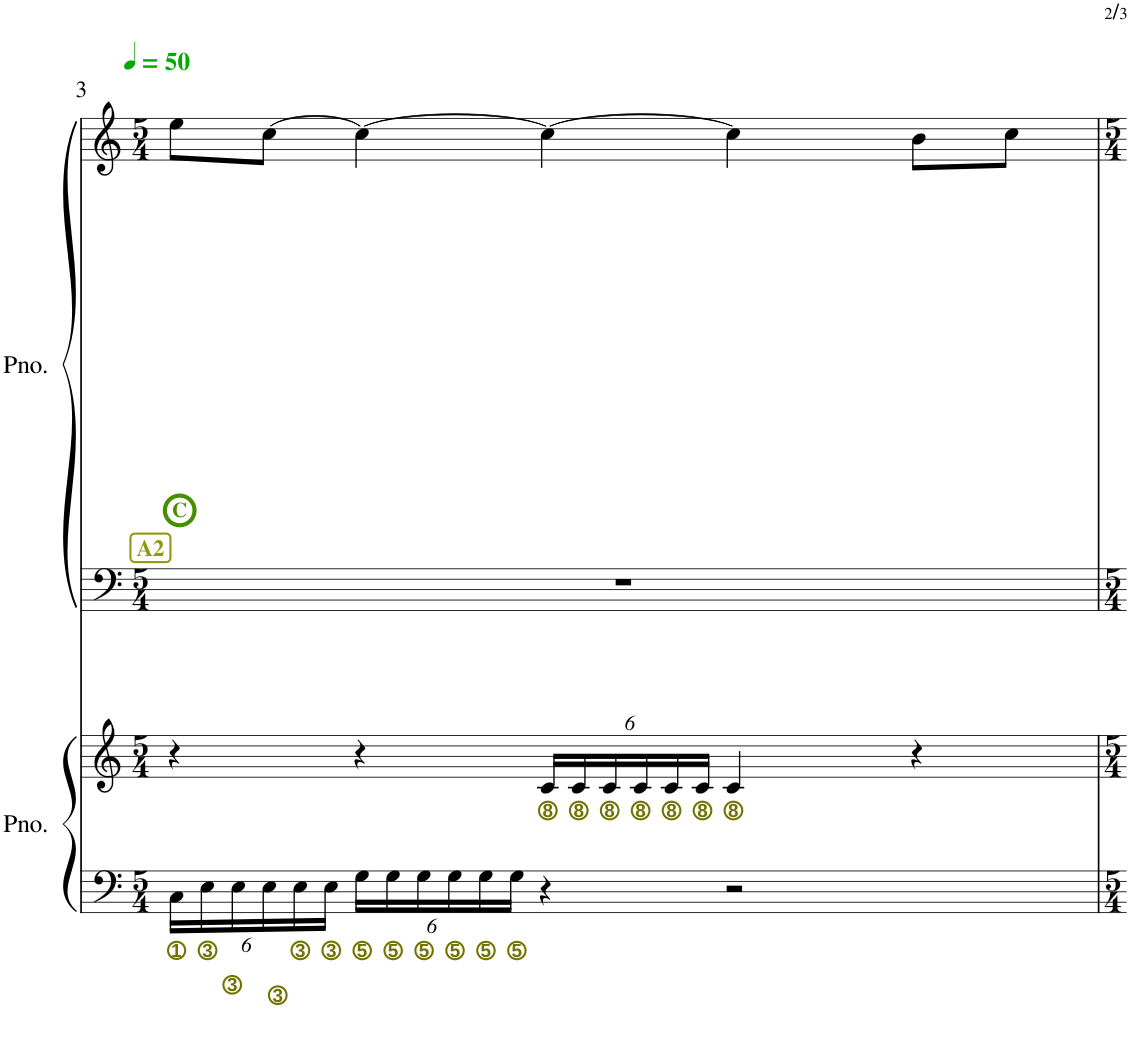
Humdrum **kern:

**kern	**text	**kern	**text	**kern	**kern
*part2	*part2	*part2	*part2	*part1	*part1
*staff4	*staff4	*staff3	*staff3	*staff2	*staff1
*I"ピアノ	*	*	*	*I"ピアノ	*
!!LO:PB:g=z
*clefF4	*	*clefG2	*	*clefF4	*clefG2
*k[]	*	*k[]	*	*k[]	*k[]
*M5/4	*	*M5/4	*	*M5/4	*M5/4
*MM50	*	*MM50	*	*MM50	*MM50
*Xbrackettup	*	*	*	*	*
!!LO:REH:place=s1:b:B:cj:color=#91980E:fs=11:t=A2
=3	=3	=3	=3	=3	=3
!	!	!	!	!	!LO:TX:b:B:color=#478E00:t=C
!	!LO:LY:b:color=#727200	!	!	!	!
24C\LL	1	4r	.	4%5r	8ee\L
!	!LO:LY:b:color=#727200	!	!	!	!
24E\	3	.	.	.	.
!	!LO:LY:b:color=#727200	!	!	!	!
24E\	3	.	.	.	.
!	!LO:LY:b:color=#727200	!	!	!	!
24E\	3	.	.	.	[8cc\J
!	!LO:LY:b:color=#727200	!	!	!	!
24E\	3	.	.	.	.
!	!LO:LY:b:color=#727200	!	!	!	!
24E\JJ	3	.	.	.	.
!	!LO:LY:b:color=#727200	!	!	!	!
24G\LL	5	4r	.	.	4cc\_
!	!LO:LY:b:color=#727200	!	!	!	!
24G\	5	.	.	.	.
!	!LO:LY:b:color=#727200	!	!	!	!
24G\	5	.	.	.	.
!	!LO:LY:b:color=#727200	!	!	!	!
24G\	5	.	.	.	.
!	!LO:LY:b:color=#727200	!	!	!	!
24G\	5	.	.	.	.
!	!LO:LY:b:color=#727200	!	!	!	!
24G\JJ	5	.	.	.	.
*	*	*Xbrackettup	*	*	*
!	!	!	!LO:LY:b:color=#727200	!	!
4r	.	24c/LL	8	.	4cc\_
!	!	!	!LO:LY:b:color=#727200	!	!
.	.	24c/	8	.	.
!	!	!	!LO:LY:b:color=#727200	!	!
.	.	24c/	8	.	.
!	!	!	!LO:LY:b:color=#727200	!	!
.	.	24c/	8	.	.
!	!	!	!LO:LY:b:color=#727200	!	!
.	.	24c/	8	.	.
!	!	!	!LO:LY:b:color=#727200	!	!
.	.	24c/JJ	8	.	.
!	!	!	!LO:LY:b:color=#727200	!	!
2r	.	4c/	8	.	4cc\]
.	.	4r	.	.	8b\L
.	.	.	.	.	8cc\J
=	=	=	=	=	=
*-	*-	*-	*-	*-	*-
